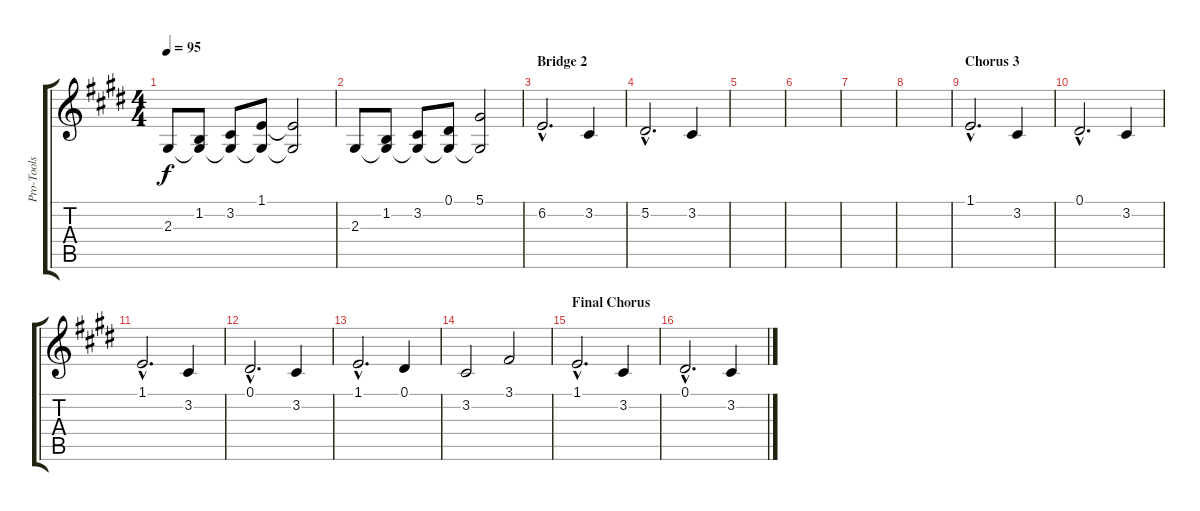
\track ("Pro-Tools" "Pro-Tools") {instrument brightacousticpiano}
\staff {score tabs}
\tuning (Eb4 Bb3 Gb3 Db3 Ab2 Eb2) {hide}
\ts (4 4)
\tempo 95
\clef g2
\ks c#minor
2.3.8{dy f} (1.2 2.3{t}).8 (3.2 2.3{t}).8 (1.1 2.3{t}).8 (1.1{t} 2.3{t}).2 |
2.3.8 (1.2 2.3{t}).8 (3.2 2.3{t}).8 (0.1 2.3{t}).8 (5.1 2.3{t}).2 |
\section ("" "Bridge 2")
6.2{hac}.2{d} 3.2.4 |
5.2{hac}.2{d} 3.2.4 |
|
|
|
|
\section ("" "Chorus 3")
1.1{hac}.2{d} 3.2.4 |
0.1{hac}.2{d} 3.2.4 |
1.1{hac}.2{d} 3.2.4 |
0.1{hac}.2{d} 3.2.4 |
1.1{hac}.2{d} 0.1.4 |
3.2.2 3.1.2 |
\section ("" "Final Chorus")
1.1{hac}.2{d} 3.2.4 |
0.1{hac}.2{d} 3.2.4
